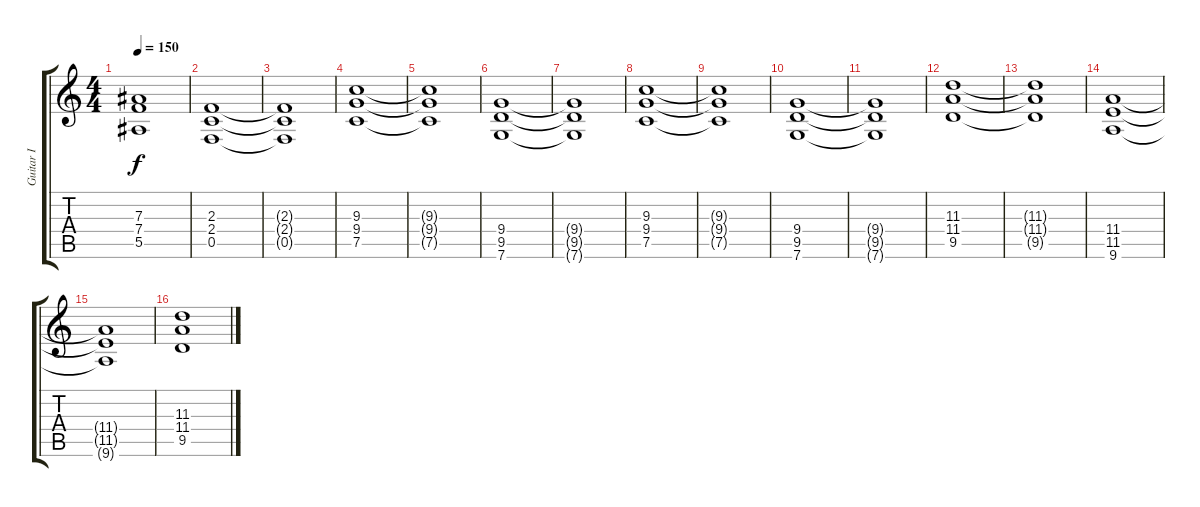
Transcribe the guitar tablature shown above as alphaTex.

\track ("Guitar I" "Guitar I") {instrument distortionguitar}
\staff {score tabs}
\tuning (C4 G3 Eb3 Bb2 F2 C2) {hide}
\ts (4 4)
\tempo 150
\clef g2
\ks c
(7.3{t} 7.4{t} 5.5{t}).1{dy f} |
(2.3 2.4 0.5).1 |
(2.3{t} 2.4{t} 0.5{t}).1 |
(9.3 9.4 7.5).1 |
(9.3{t} 9.4{t} 7.5{t}).1 |
(9.4 9.5 7.6).1 |
(9.4{t} 9.5{t} 7.6{t}).1 |
(9.3 9.4 7.5).1 |
(9.3{t} 9.4{t} 7.5{t}).1 |
(9.4 9.5 7.6).1 |
(9.4{t} 9.5{t} 7.6{t}).1 |
(11.3 11.4 9.5).1 |
(11.3{t} 11.4{t} 9.5{t}).1 |
(11.4 11.5 9.6).1 |
(11.4{t} 11.5{t} 9.6{t}).1 |
(11.3 11.4 9.5).1
